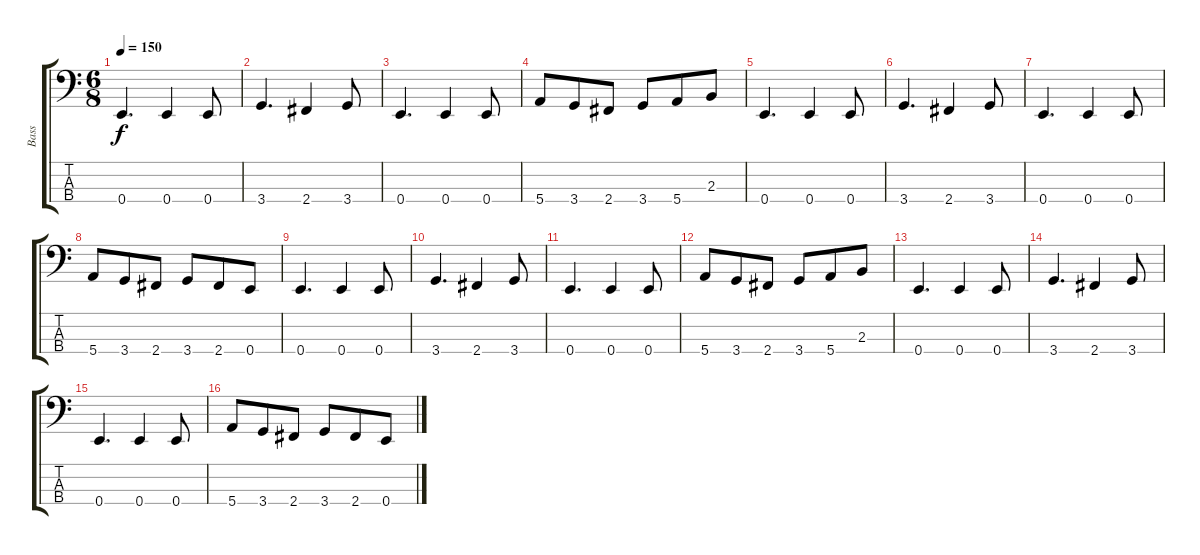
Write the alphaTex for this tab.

\track ("Bass" "Bass") {instrument electricbassfinger}
\staff {score tabs}
\tuning (G2 D2 A1 E1) {hide}
\ts (6 8)
\tempo 150
\clef f4
\ks c
0.4.4{d dy f} 0.4.4 0.4.8 |
3.4.4{d} 2.4.4 3.4.8 |
0.4.4{d} 0.4.4 0.4.8 |
5.4.8 3.4.8 2.4.8 3.4.8 5.4.8 2.3.8 |
0.4.4{d} 0.4.4 0.4.8 |
3.4.4{d} 2.4.4 3.4.8 |
0.4.4{d} 0.4.4 0.4.8 |
5.4.8 3.4.8 2.4.8 3.4.8 2.4.8 0.4.8 |
0.4.4{d} 0.4.4 0.4.8 |
3.4.4{d} 2.4.4 3.4.8 |
0.4.4{d} 0.4.4 0.4.8 |
5.4.8 3.4.8 2.4.8 3.4.8 5.4.8 2.3.8 |
0.4.4{d} 0.4.4 0.4.8 |
3.4.4{d} 2.4.4 3.4.8 |
0.4.4{d} 0.4.4 0.4.8 |
5.4.8 3.4.8 2.4.8 3.4.8 2.4.8 0.4.8
